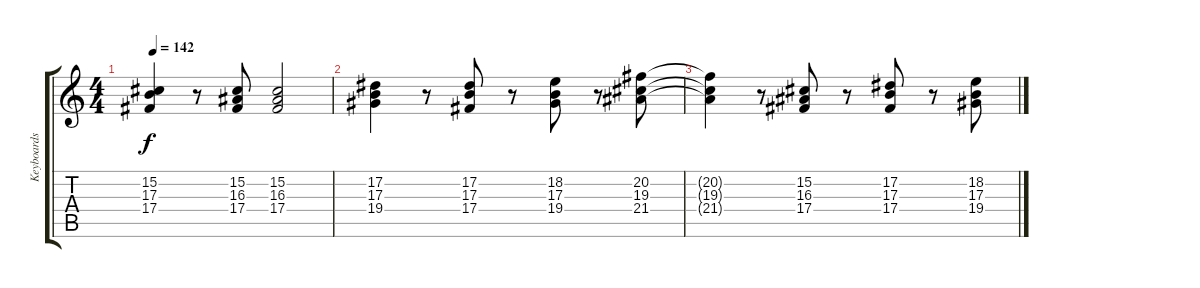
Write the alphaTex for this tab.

\track ("Keyboards" "Keyboards") {instrument lead1square}
\staff {score tabs}
\tuning (Eb4 Bb3 Gb3 Db3 Ab2 Eb2) {hide}
\ts (4 4)
\tempo 142
\clef g2
\ks c
(15.2{t} 17.3{t} 17.4{t}).4{dy f} r.8 (15.2 16.3 17.4).8 (15.2 16.3 17.4).2 |
(17.2 17.3 19.4).4 r.8 (17.2 17.3 17.4).8 r.8 (18.2 17.3 19.4).8 r.8 (20.2 19.3 21.4).8 |
(20.2{t} 19.3{t} 21.4{t}).4 r.8 (15.2 16.3 17.4).8 r.8 (17.2 17.3 17.4).8 r.8 (18.2 17.3 19.4).8
